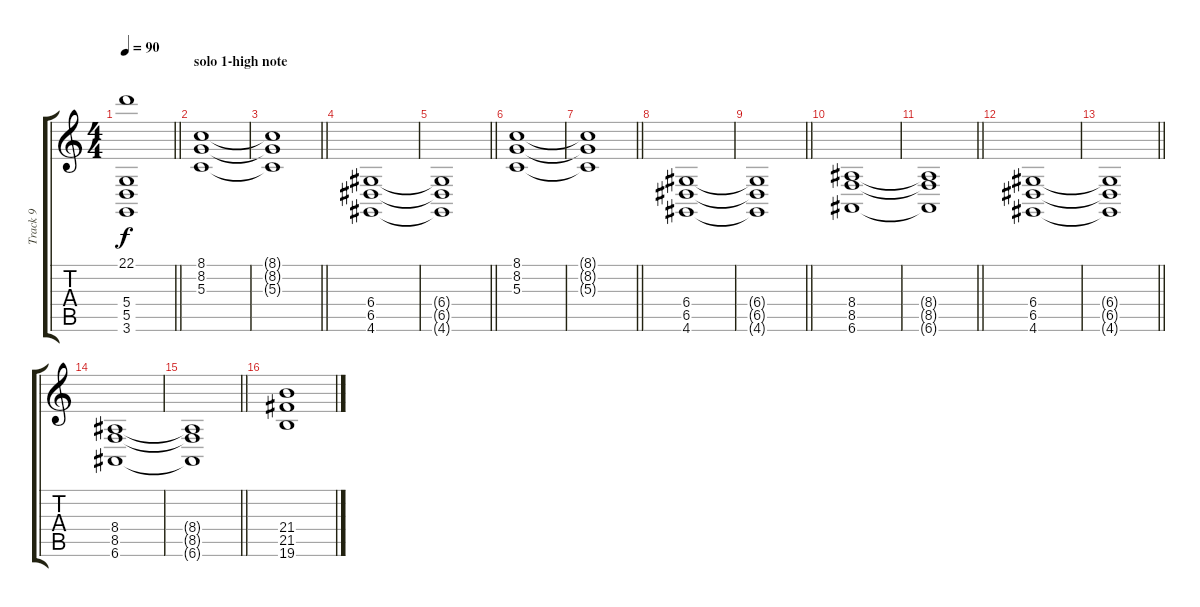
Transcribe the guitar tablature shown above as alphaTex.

\track ("Track 9" "Track 9") {instrument pad4choir}
\staff {score tabs}
\tuning (E4 B3 G3 D3 A2 E2) {hide}
\ts (4 4)
\tempo 90
\clef g2
\barLineRight lightlight
\ks c
(22.1 5.4 5.5 3.6).1{dy f} |
\section ("" "solo 1-high note")
(8.1 8.2 5.3).1 |
\barLineRight lightlight
(8.1{t} 8.2{t} 5.3{t}).1 |
(6.4 6.5 4.6).1 |
\barLineRight lightlight
(6.4{t} 6.5{t} 4.6{t}).1 |
(8.1 8.2 5.3).1 |
\barLineRight lightlight
(8.1{t} 8.2{t} 5.3{t}).1 |
(6.4 6.5 4.6).1 |
\barLineRight lightlight
(6.4{t} 6.5{t} 4.6{t}).1 |
(8.4 8.5 6.6).1 |
\barLineRight lightlight
(8.4{t} 8.5{t} 6.6{t}).1 |
(6.4 6.5 4.6).1 |
\barLineRight lightlight
(6.4{t} 6.5{t} 4.6{t}).1 |
(8.4 8.5 6.6).1 |
\barLineRight lightlight
(8.4{t} 8.5{t} 6.6{t}).1 |
(21.4 21.5 19.6).1
